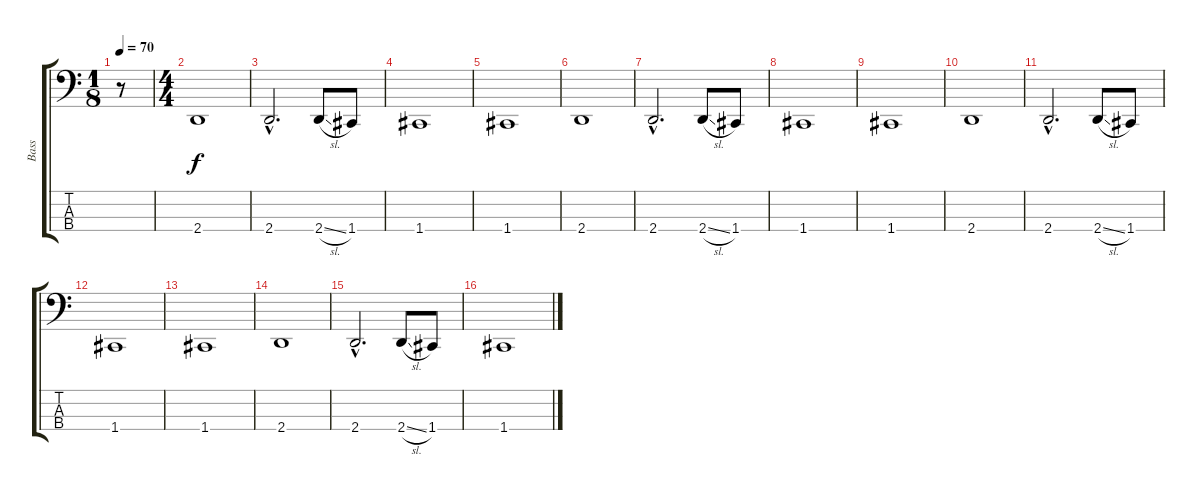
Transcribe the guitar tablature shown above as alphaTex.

\track ("Bass" "Bass") {instrument electricbasspick}
\staff {score tabs}
\tuning (Eb2 Bb1 F1 C1) {hide}
\ts (1 8)
\tempo 70
\clef f4
\ks c
r.8{dy f instrument electricbasspick} |
\ts (4 4)
2.4.1 |
2.4{hac}.2{d} 2.4{sl}.8 1.4.8 |
1.4.1 |
1.4.1 |
2.4.1 |
2.4{hac}.2{d} 2.4{sl}.8 1.4.8 |
1.4.1 |
1.4.1 |
2.4.1 |
2.4{hac}.2{d} 2.4{sl}.8 1.4.8 |
1.4.1 |
1.4.1 |
2.4.1 |
2.4{hac}.2{d} 2.4{sl}.8 1.4.8 |
1.4.1
